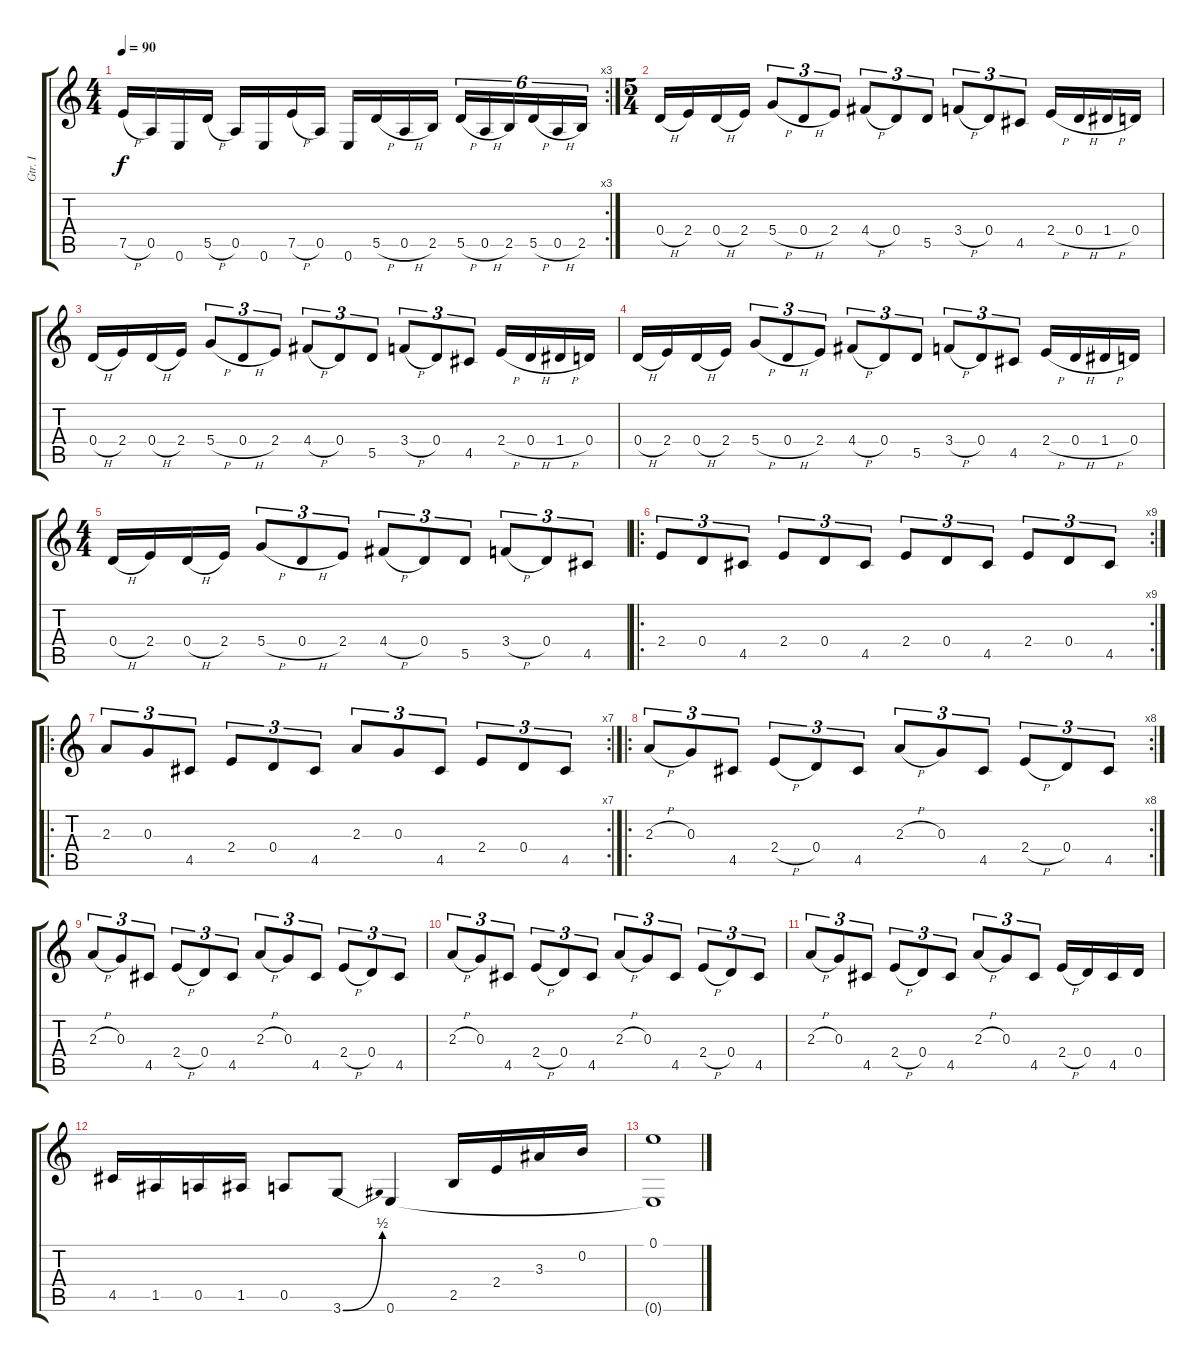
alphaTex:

\track ("Gtr. I" "Gtr. I") {instrument acousticguitarsteel}
\staff {score tabs}
\tuning (E4 B3 G3 D3 A2 E2) {hide}
\rc 3
\ts (4 4)
\tempo 90
\clef g2
\ks c
7.5{h}.16{dy f} 0.5.16 0.6.16 5.5{h}.16 0.5.16 0.6.16 7.5{h}.16 0.5.16 0.6.16 5.5{h}.16 0.5{h}.16 2.5.16 5.5{h}.16{tu (6 4)} 0.5{h}.16{tu (6 4)} 2.5.16{tu (6 4)} 5.5{h}.16{tu (6 4)} 0.5{h}.16{tu (6 4)} 2.5.16{tu (6 4)} |
\ts (5 4)
0.4{h}.16 2.4.16 0.4{h}.16 2.4.16 5.4{h}.8{tu (3 2)} 0.4{h}.8{tu (3 2)} 2.4.8{tu (3 2)} 4.4{h}.8{tu (3 2)} 0.4.8{tu (3 2)} 5.5.8{tu (3 2)} 3.4{h}.8{tu (3 2)} 0.4.8{tu (3 2)} 4.5.8{tu (3 2)} 2.4{h}.16 0.4{h}.16 1.4{h}.16 0.4.16 |
0.4{h}.16 2.4.16 0.4{h}.16 2.4.16 5.4{h}.8{tu (3 2)} 0.4{h}.8{tu (3 2)} 2.4.8{tu (3 2)} 4.4{h}.8{tu (3 2)} 0.4.8{tu (3 2)} 5.5.8{tu (3 2)} 3.4{h}.8{tu (3 2)} 0.4.8{tu (3 2)} 4.5.8{tu (3 2)} 2.4{h}.16 0.4{h}.16 1.4{h}.16 0.4.16 |
0.4{h}.16 2.4.16 0.4{h}.16 2.4.16 5.4{h}.8{tu (3 2)} 0.4{h}.8{tu (3 2)} 2.4.8{tu (3 2)} 4.4{h}.8{tu (3 2)} 0.4.8{tu (3 2)} 5.5.8{tu (3 2)} 3.4{h}.8{tu (3 2)} 0.4.8{tu (3 2)} 4.5.8{tu (3 2)} 2.4{h}.16 0.4{h}.16 1.4{h}.16 0.4.16 |
\ts (4 4)
0.4{h}.16 2.4.16 0.4{h}.16 2.4.16 5.4{h}.8{tu (3 2)} 0.4{h}.8{tu (3 2)} 2.4.8{tu (3 2)} 4.4{h}.8{tu (3 2)} 0.4.8{tu (3 2)} 5.5.8{tu (3 2)} 3.4{h}.8{tu (3 2)} 0.4.8{tu (3 2)} 4.5.8{tu (3 2)} |
\ro
\rc 9
2.4.8{tu (3 2)} 0.4.8{tu (3 2)} 4.5.8{tu (3 2)} 2.4.8{tu (3 2)} 0.4.8{tu (3 2)} 4.5.8{tu (3 2)} 2.4.8{tu (3 2)} 0.4.8{tu (3 2)} 4.5.8{tu (3 2)} 2.4.8{tu (3 2)} 0.4.8{tu (3 2)} 4.5.8{tu (3 2)} |
\ro
\rc 7
2.3.8{tu (3 2)} 0.3.8{tu (3 2)} 4.5.8{tu (3 2)} 2.4.8{tu (3 2)} 0.4.8{tu (3 2)} 4.5.8{tu (3 2)} 2.3.8{tu (3 2)} 0.3.8{tu (3 2)} 4.5.8{tu (3 2)} 2.4.8{tu (3 2)} 0.4.8{tu (3 2)} 4.5.8{tu (3 2)} |
\ro
\rc 8
2.3{h}.8{tu (3 2)} 0.3.8{tu (3 2)} 4.5.8{tu (3 2)} 2.4{h}.8{tu (3 2)} 0.4.8{tu (3 2)} 4.5.8{tu (3 2)} 2.3{h}.8{tu (3 2)} 0.3.8{tu (3 2)} 4.5.8{tu (3 2)} 2.4{h}.8{tu (3 2)} 0.4.8{tu (3 2)} 4.5.8{tu (3 2)} |
2.3{h}.8{tu (3 2)} 0.3.8{tu (3 2)} 4.5.8{tu (3 2)} 2.4{h}.8{tu (3 2)} 0.4.8{tu (3 2)} 4.5.8{tu (3 2)} 2.3{h}.8{tu (3 2)} 0.3.8{tu (3 2)} 4.5.8{tu (3 2)} 2.4{h}.8{tu (3 2)} 0.4.8{tu (3 2)} 4.5.8{tu (3 2)} |
2.3{h}.8{tu (3 2)} 0.3.8{tu (3 2)} 4.5.8{tu (3 2)} 2.4{h}.8{tu (3 2)} 0.4.8{tu (3 2)} 4.5.8{tu (3 2)} 2.3{h}.8{tu (3 2)} 0.3.8{tu (3 2)} 4.5.8{tu (3 2)} 2.4{h}.8{tu (3 2)} 0.4.8{tu (3 2)} 4.5.8{tu (3 2)} |
2.3{h}.8{tu (3 2)} 0.3.8{tu (3 2)} 4.5.8{tu (3 2)} 2.4{h}.8{tu (3 2)} 0.4.8{tu (3 2)} 4.5.8{tu (3 2)} 2.3{h}.8{tu (3 2)} 0.3.8{tu (3 2)} 4.5.8{tu (3 2)} 2.4{h}.16 0.4.16 4.5.16 0.4.16 |
4.5.16 1.5.16 0.5.16 1.5.16 0.5.8 3.6{be (bend 0 0 60 2)}.8 0.6.4 2.5.16 2.4.16 3.3.16 0.2.16 |
(0.1 0.6{t}).1
